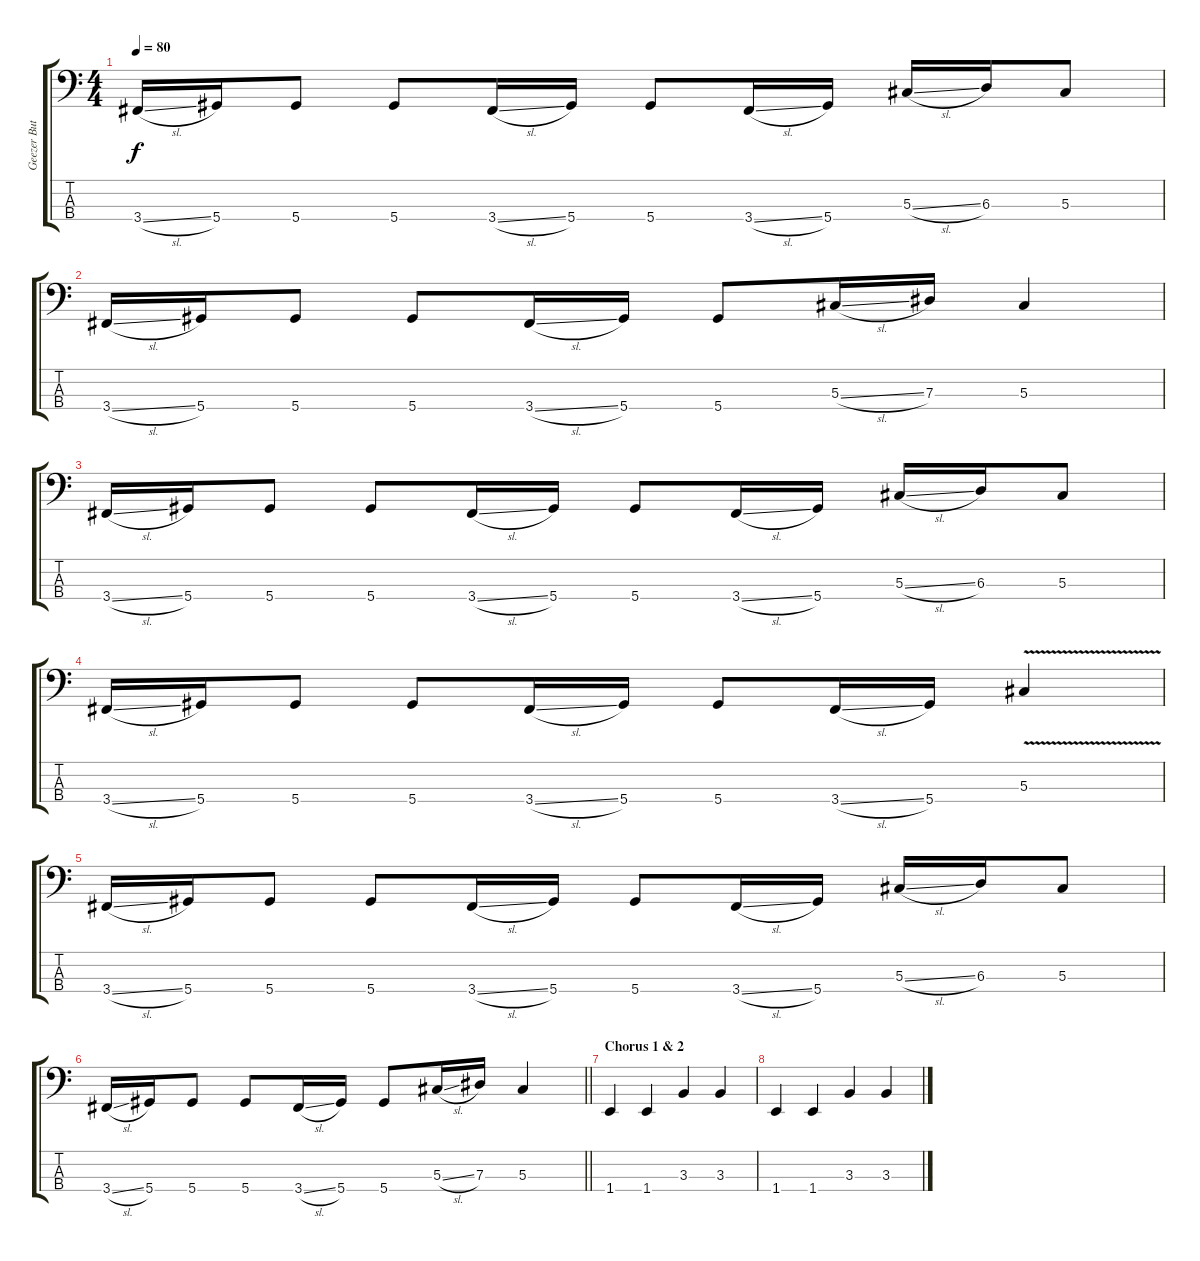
\track ("Geezer Butler" "Geezer But") {instrument electricbassfinger}
\staff {score tabs}
\tuning (Gb2 Db2 Ab1 Eb1) {hide}
\ts (4 4)
\tempo 80
\clef f4
\ks c
3.4{sl}.16{dy f} 5.4.16 5.4.8 5.4.8 3.4{sl}.16 5.4.16 5.4.8 3.4{sl}.16 5.4.16 5.3{sl}.16 6.3.16 5.3.8 |
3.4{sl}.16 5.4.16 5.4.8 5.4.8 3.4{sl}.16 5.4.16 5.4.8 5.3{sl}.16 7.3.16 5.3.4 |
3.4{sl}.16 5.4.16 5.4.8 5.4.8 3.4{sl}.16 5.4.16 5.4.8 3.4{sl}.16 5.4.16 5.3{sl}.16 6.3.16 5.3.8 |
3.4{sl}.16 5.4.16 5.4.8 5.4.8 3.4{sl}.16 5.4.16 5.4.8 3.4{sl}.16 5.4.16 5.3{v}.4 |
3.4{sl}.16 5.4.16 5.4.8 5.4.8 3.4{sl}.16 5.4.16 5.4.8 3.4{sl}.16 5.4.16 5.3{sl}.16 6.3.16 5.3.8 |
\barLineRight lightlight
3.4{sl}.16 5.4.16 5.4.8 5.4.8 3.4{sl}.16 5.4.16 5.4.8 5.3{sl}.16 7.3.16 5.3.4 |
\section ("" "Chorus 1 & 2")
1.4.4 1.4.4 3.3.4 3.3.4 |
1.4.4 1.4.4 3.3.4 3.3.4
